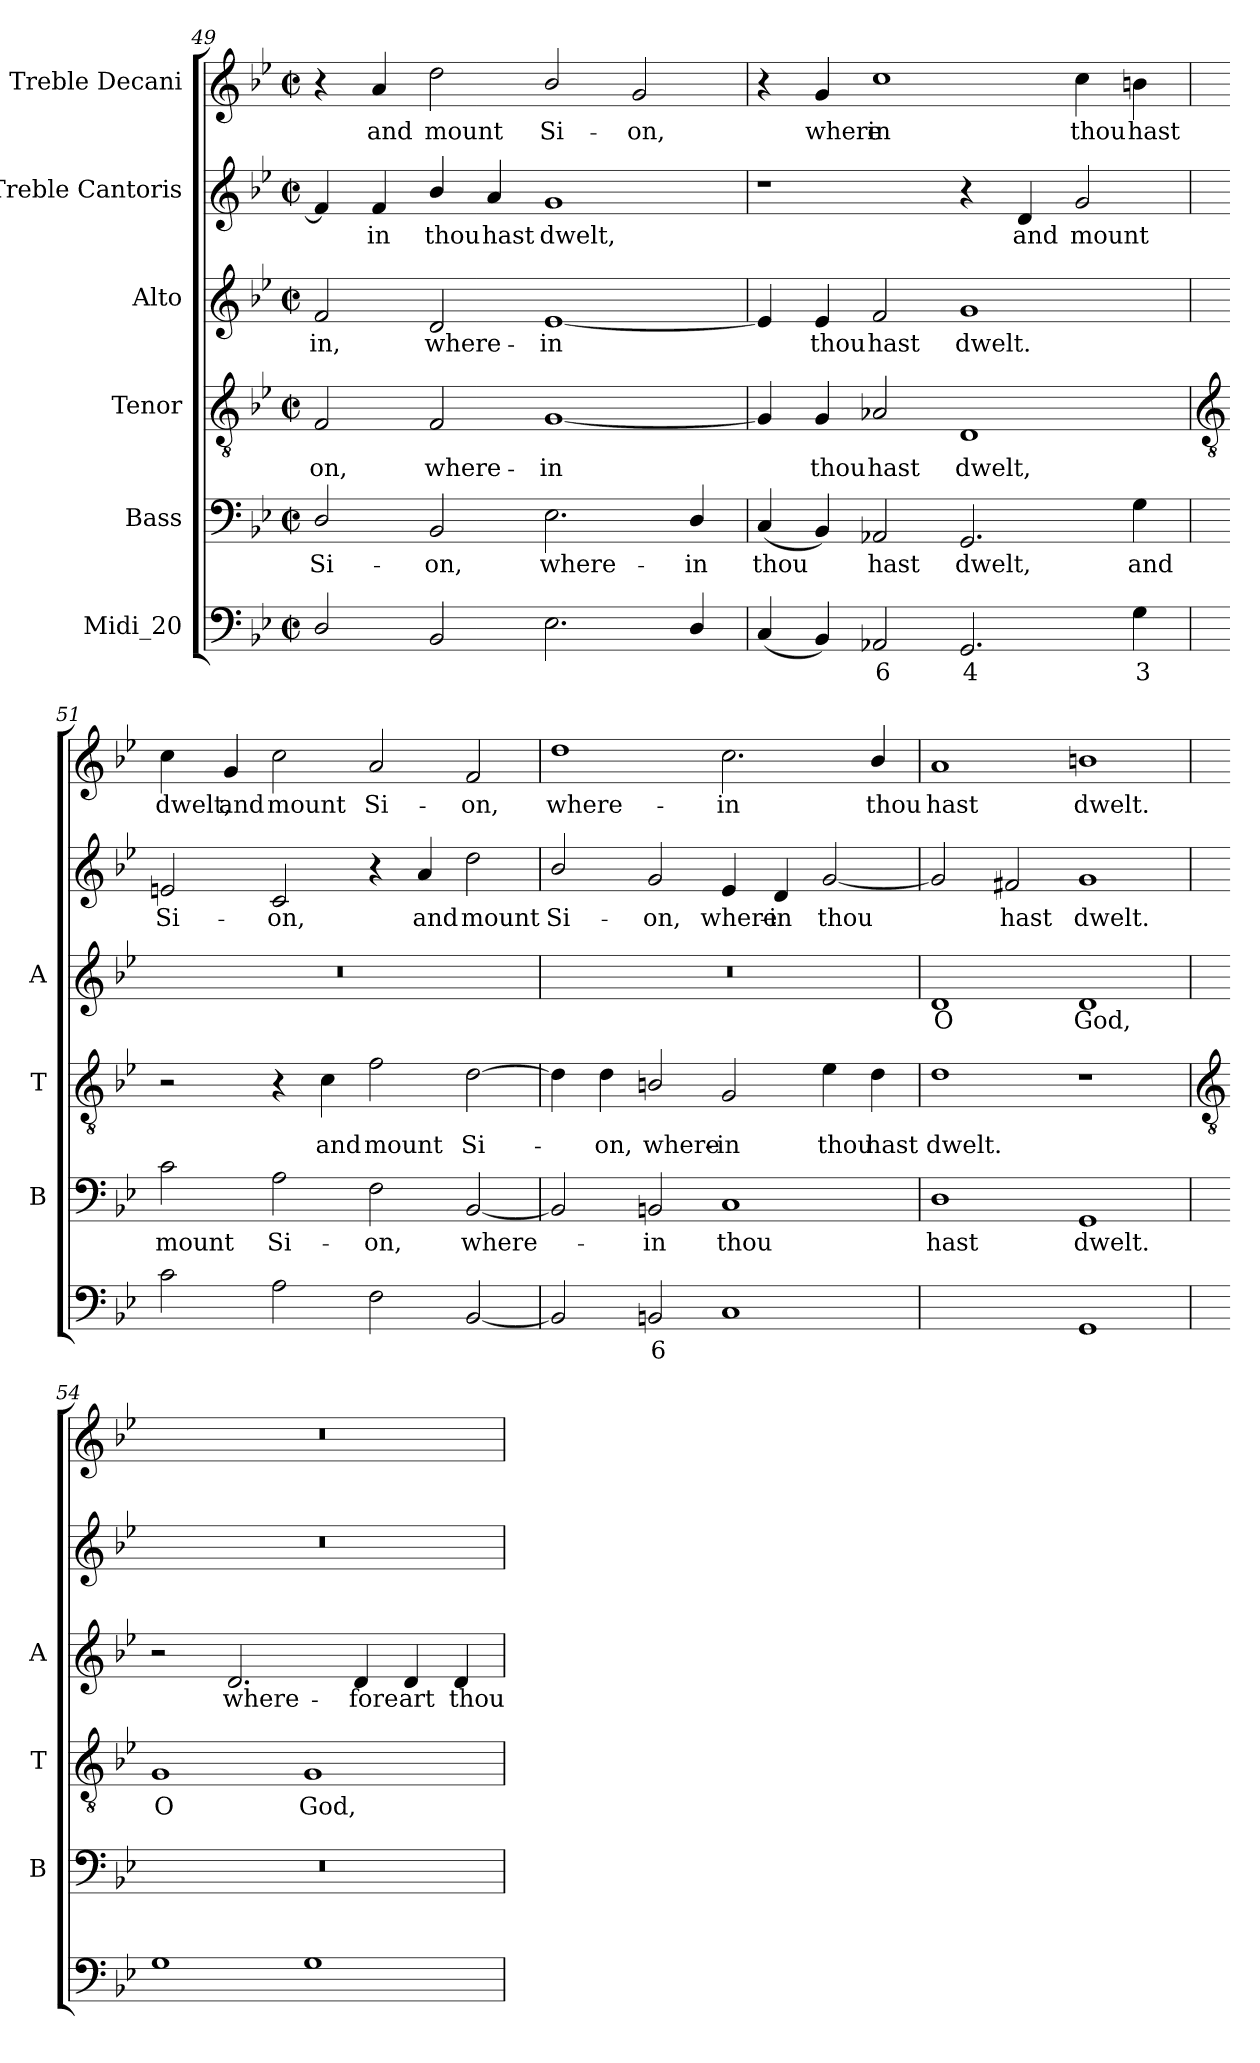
**kern	**text	**kern	**text	**kern	**text	**kern	**text	**kern	**text	**kern	**text
*part6	*part6	*part5	*part5	*part4	*part4	*part3	*part3	*part2	*part2	*part1	*part1
*staff6	*staff6	*staff5	*staff5	*staff4	*staff4	*staff3	*staff3	*staff2	*staff2	*staff1	*staff1
*I"Midi_20	*	*I"Bass	*	*I"Tenor	*	*I"Alto	*	*I"Treble Cantoris	*	*I"Treble Decani	*
*	*	*I'B	*	*I'T	*	*I'A	*	*	*	*	*
*clefF4	*	*clefF4	*	*clefGv2	*	*clefG2	*	*clefG2	*	*clefG2	*
*k[b-e-]	*	*k[b-e-]	*	*k[b-e-]	*	*k[b-e-]	*	*k[b-e-]	*	*k[b-e-]	*
*B-:	*	*B-:	*	*B-:	*	*B-:	*	*B-:	*	*B-:	*
*M4/2	*	*M4/2	*	*M4/2	*	*M4/2	*	*M4/2	*	*M4/2	*
*met(c|)	*	*met(c|)	*	*met(c|)	*	*met(c|)	*	*met(c|)	*	*met(c|)	*
=49	=49	=49	=49	=49	=49	=49	=49	=49	=49	=49	=49
!	!	!	!LO:LY:b	!	!LO:LY:b	!	!LO:LY:b	!	!	!	!
2D/	.	2D/	Si-	2F	-on,	2f	-in,	4f]	.	4r	.
!	!	!	!	!	!	!	!	!	!LO:LY:b	!	!LO:LY:b
.	.	.	.	.	.	.	.	4f	in	4a	and
!	!	!	!LO:LY:b	!	!LO:LY:b	!	!LO:LY:b	!	!LO:LY:b	!	!LO:LY:b
2BB-	.	2BB-	-on,	2F	where-	2d	where-	4b-/	thou	2dd	mount
!	!	!	!	!	!	!	!	!	!LO:LY:b	!	!
.	.	.	.	.	.	.	.	4a/	hast	.	.
!	!	!	!LO:LY:b	!	!LO:LY:b	!	!LO:LY:b	!	!LO:LY:b	!	!LO:LY:b
2.E-	.	2.E-	where-	[1G	-in	[1e-	-in	1g	dwelt,	2b-/	Si-
!	!	!	!	!	!	!	!	!	!	!	!LO:LY:b
.	.	.	.	.	.	.	.	.	.	2g	-on,
!	!	!	!LO:LY:b	!	!	!	!	!	!	!	!
4D/	.	4D/	-in	.	.	.	.	.	.	.	.
=50	=50	=50	=50	=50	=50	=50	=50	=50	=50	=50	=50
!	!	!	!LO:LY:b	!	!	!	!	!	!	!	!
(<4C	.	(<4C	thou	4G]	.	4e-]	.	1r	.	4r	.
!	!	!	!	!	!LO:LY:b	!	!LO:LY:b	!	!	!	!LO:LY:b
4BB-)	.	4BB-)	.	4G	thou	4e-	thou	.	.	4g	where-
!	!LO:LY:b	!	!LO:LY:b	!	!LO:LY:b	!	!LO:LY:b	!	!	!	!LO:LY:b
2AA-X	6	2AA-X	hast	2A-X	hast	2f	hast	.	.	1cc	-in
!	!LO:LY:b	!	!LO:LY:b	!	!LO:LY:b	!	!LO:LY:b	!	!	!	!
2.GG	4	2.GG	dwelt,	1D	dwelt,	1g	dwelt.	4r	.	.	.
!	!	!	!	!	!	!	!	!	!LO:LY:b	!	!
.	.	.	.	.	.	.	.	4d	and	.	.
!	!	!	!	!	!	!	!	!	!LO:LY:b	!	!LO:LY:b
.	.	.	.	.	.	.	.	2g	mount	4cc	thou
!	!LO:LY:b	!	!LO:LY:b	!	!	!	!	!	!	!	!LO:LY:b
4G	3	4G	and	.	.	.	.	.	.	4bn	hast
!!LO:LB:g=z
=51	=51	=51	=51	=51	=51	=51	=51	=51	=51	=51	=51
*	*	*	*	*clefGv2	*	*	*	*	*	*	*
!	!	!	!LO:LY:b	!	!	!	!	!	!LO:LY:b	!	!LO:LY:b
2c	.	2c	mount	2r	.	0r	.	2en	Si-	4cc	dwelt,
!	!	!	!	!	!	!	!	!	!	!	!LO:LY:b
.	.	.	.	.	.	.	.	.	.	4g	and
!	!	!	!LO:LY:b	!	!	!	!	!	!LO:LY:b	!	!LO:LY:b
2A	.	2A	Si-	4r	.	.	.	2c	-on,	2cc	mount
!	!	!	!	!	!LO:LY:b	!	!	!	!	!	!
.	.	.	.	4c	and	.	.	.	.	.	.
!	!	!	!LO:LY:b	!	!LO:LY:b	!	!	!	!	!	!LO:LY:b
2F	.	2F	-on,	2f	mount	.	.	4r	.	2a	Si-
!	!	!	!	!	!	!	!	!	!LO:LY:b	!	!
.	.	.	.	.	.	.	.	4a	and	.	.
!	!	!	!LO:LY:b	!	!LO:LY:b	!	!	!	!LO:LY:b	!	!LO:LY:b
[2BB-	.	[2BB-	where-	[2d	Si-	.	.	2dd	mount	2f	-on,
=52	=52	=52	=52	=52	=52	=52	=52	=52	=52	=52	=52
!	!	!	!	!	!	!	!	!	!LO:LY:b	!	!LO:LY:b
2BB-]	.	2BB-]	.	4d]	.	0r	.	2b-/	Si-	1dd	where-
!	!	!	!	!	!LO:LY:b	!	!	!	!	!	!
.	.	.	.	4d	on,	.	.	.	.	.	.
!	!LO:LY:b	!	!LO:LY:b	!	!LO:LY:b	!	!	!	!LO:LY:b	!	!
2BBn	6	2BBn	in	2Bn/	where-	.	.	2g	-on,	.	.
!	!	!	!LO:LY:b	!	!LO:LY:b	!	!	!	!LO:LY:b	!	!LO:LY:b
1C	.	1C	thou	2G	-in	.	.	4e-	where-	2.cc	-in
!	!	!	!	!	!	!	!	!	!LO:LY:b	!	!
.	.	.	.	.	.	.	.	4d	-in	.	.
!	!	!	!	!	!LO:LY:b	!	!	!	!LO:LY:b	!	!
.	.	.	.	4e-	thou	.	.	[2g	thou	.	.
!	!	!	!	!	!LO:LY:b	!	!	!	!	!	!LO:LY:b
.	.	.	.	4d	hast	.	.	.	.	4b-/	thou
=53	=53	=53	=53	=53	=53	=53	=53	=53	=53	=53	=53
!	!LO:LY:b	!	!LO:LY:b	!	!LO:LY:b	!	!LO:LY:b	!	!	!	!LO:LY:b
[2Dyy	4	1D	hast	1d	dwelt.	1d	O	2g]	.	1a	hast
!	!LO:LY:b	!	!	!	!	!	!	!	!LO:LY:b	!	!
2Dyy]	3	.	.	.	.	.	.	2f#X	hast	.	.
!	!	!	!LO:LY:b	!	!	!	!LO:LY:b	!	!LO:LY:b	!	!LO:LY:b
1GG	.	1GG	dwelt.	1r	.	1d	God,	1g	dwelt.	1bn	dwelt.
!!LO:LB:g=z
=54	=54	=54	=54	=54	=54	=54	=54	=54	=54	=54	=54
*	*	*	*	*clefGv2	*	*	*	*	*	*	*
!	!	!	!	!	!LO:LY:b	!	!	!	!	!	!
1G	.	0r	.	1G	O	2r	.	0r	.	0r	.
!	!	!	!	!	!	!	!LO:LY:b	!	!	!	!
.	.	.	.	.	.	2.d	where-	.	.	.	.
!	!	!	!	!	!LO:LY:b	!	!	!	!	!	!
1G	.	.	.	1G	God,	.	.	.	.	.	.
!	!	!	!	!	!	!	!LO:LY:b	!	!	!	!
.	.	.	.	.	.	4d	-fore	.	.	.	.
!	!	!	!	!	!	!	!LO:LY:b	!	!	!	!
.	.	.	.	.	.	4d	art	.	.	.	.
!	!	!	!	!	!	!	!LO:LY:b	!	!	!	!
.	.	.	.	.	.	4d	thou	.	.	.	.
=	=	=	=	=	=	=	=	=	=	=	=
*-	*-	*-	*-	*-	*-	*-	*-	*-	*-	*-	*-
